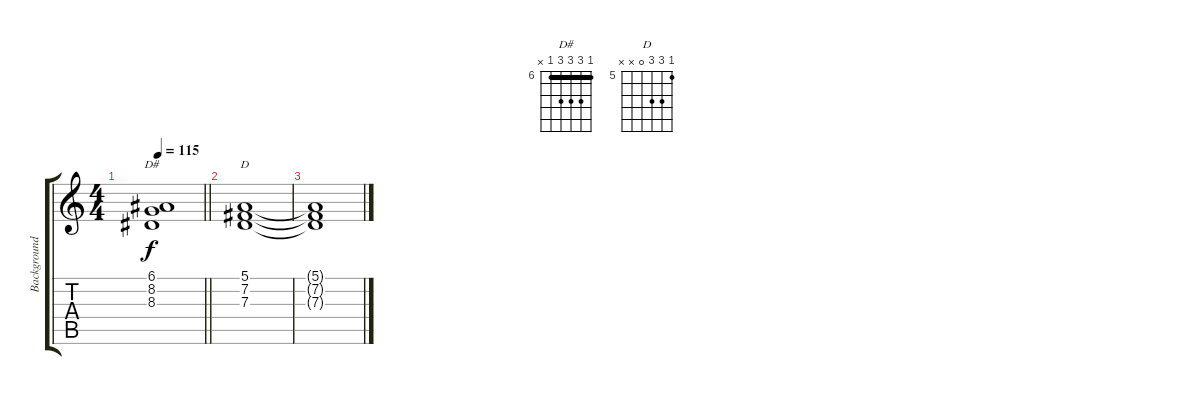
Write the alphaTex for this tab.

\track ("Background" "Background") {instrument pad2warm}
\staff {score tabs}
\tuning (E4 B3 G3 D3 A2 E2) {hide}
\chord ("D#" 6 8 8 8 6 x) {firstfret 6 barre 6}
\chord ("D" 5 7 7 0 x x) {firstfret 5}
\ts (4 4)
\section ("" "")
\tempo 115
\clef g2
\barLineRight lightlight
\ks c
(6.1 8.2 8.3).1{ch "D#" dy f} |
(5.1 7.2 7.3).1{ch "D"} |
(5.1{t} 7.2{t} 7.3{t}).1
